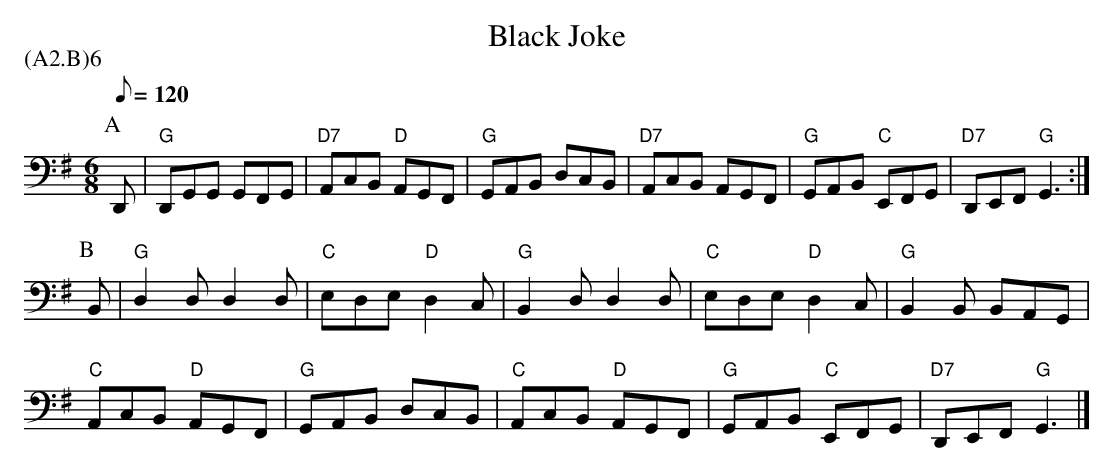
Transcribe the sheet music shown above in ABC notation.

X:1
T: Black Joke
M: 6/8
L: 1/8
P: (A2.B)6
Q: 120
K: G clef=bass middle=d
P: A
D | "G" DGG GFG | "D7" AcB "D" AGF | "G" GAB dcB |\
    "D7" AcB AGF | "G" GAB "C" EFG | "D7" DEF "G" G3 :|
P: B
B | "G" d2 d d2 d | "C" ede "D" d2 c | "G" B2 d d2 d |\
    "C" ede "D" d2 c | "G" B2 B BAG |
"C" AcB "D" AGF | "G" GAB dcB | "C" AcB "D" AGF |\
"G" GAB "C" EFG | "D7" DEF "G" G3 |]
